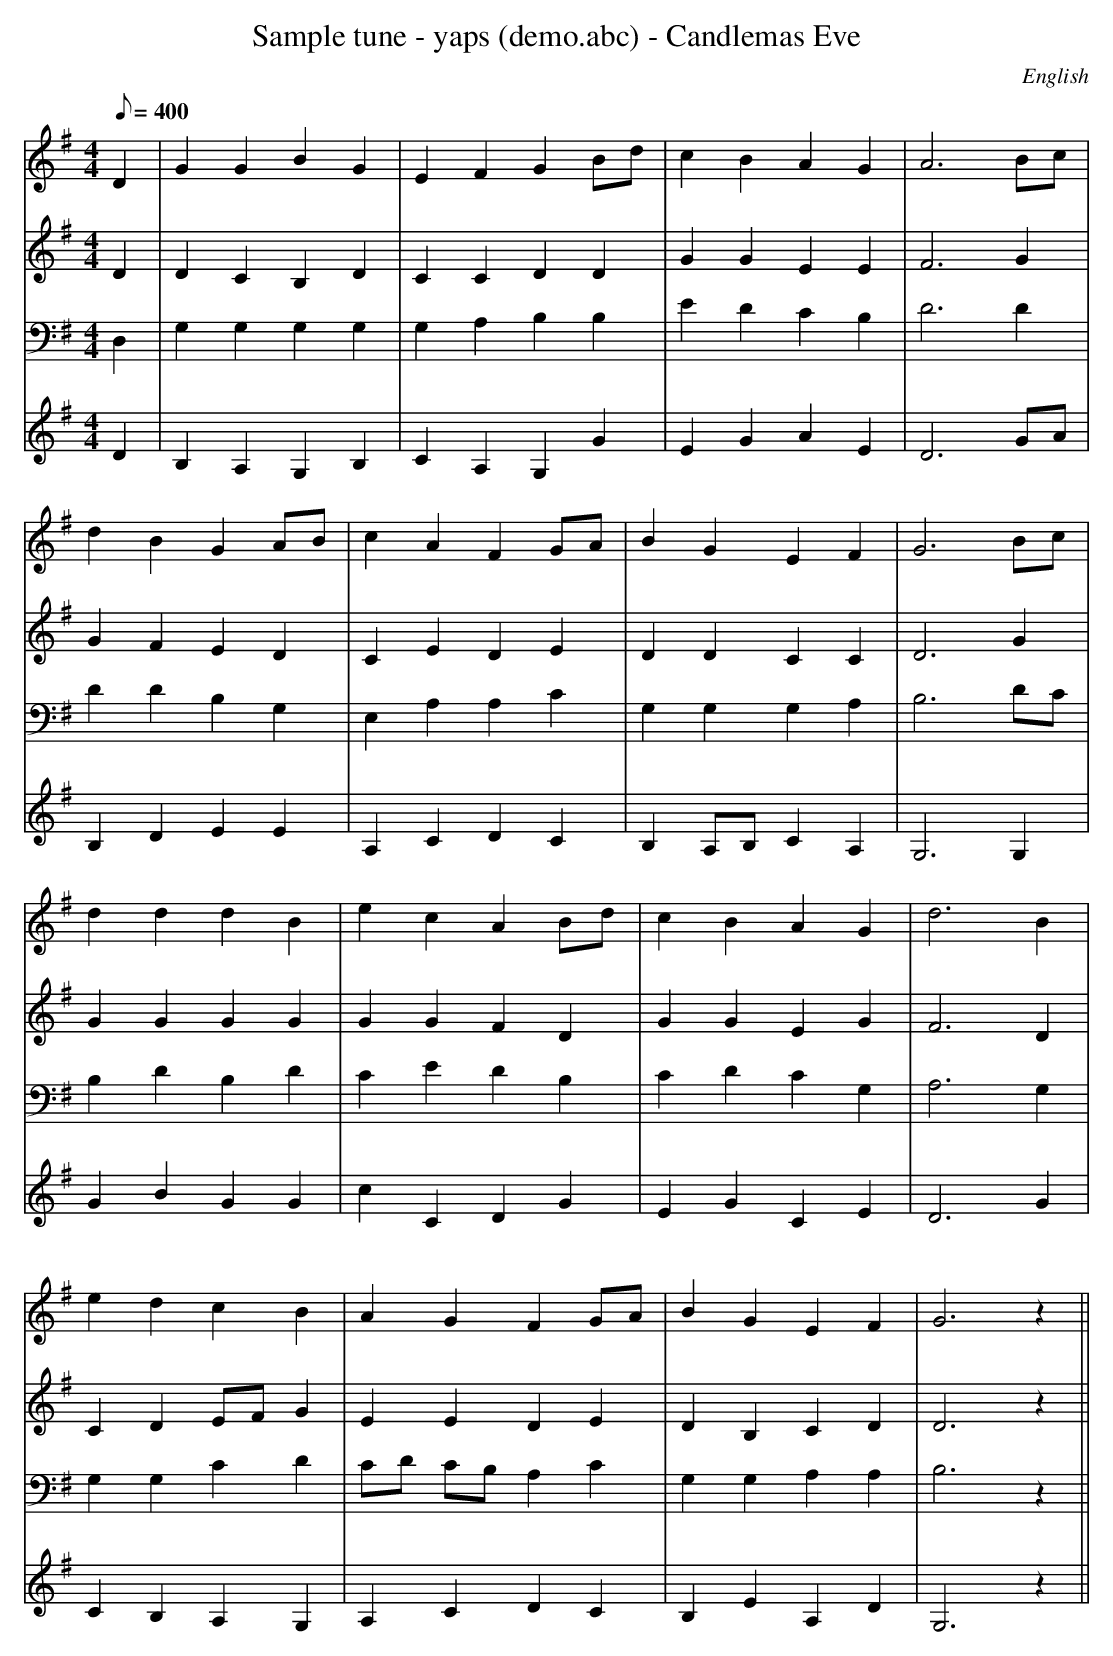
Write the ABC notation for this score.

X:1
T:Sample tune - yaps (demo.abc) - Candlemas Eve
L:1/8
M:4/4
O:English
Q:1/8=400
K:G
V: 1
D2 |\
G2  G2  B2  G2  | E2  F2  G2  Bd  | c2  B2   A2  G2  | A6  Bc  |
d2  B2  G2  AB  | c2  A2  F2  GA  | B2  G2   E2  F2  | G6  Bc  |
d2  d2  d2  B2  | e2  c2  A2  Bd  | c2  B2   A2  G2  | d6  B2  |
e2  d2  c2  B2  | A2  G2  F2  GA  | B2  G2   E2  F2  | G6  z2  ||
V: 2
D2 |\
D2  C2  B,2 D2  | C2  C2  D2  D2  | G2  G2   E2  E2  | F6  G2  |
G2  F2  E2  D2  | C2  E2  D2  E2  | D2  D2   C2  C2  | D6  G2 |
G2  G2  G2  G2  | G2  G2  F2  D2  | G2  G2   E2  G2  | F6  D2  |
C2  D2  EF  G2  | E2  E2  D2  E2  | D2  B,2  C2  D2  | D6  z2  ||
V: 3
D,2 |\
G,2 G,2 G,2 G,2 | G,2 A,2 B,2 B,2 | E2  D2   C2  B,2 | D6  D2  |
D2  D2  B,2 G,2 | E,2 A,2 A,2 C2  | G,2 G,2  G,2 A,2 | B,6  DC |
B,2 D2  B,2 D2  | C2  E2  D2  B,2 | C2  D2   C2  G,2 | A,6 G,2 |
G,2 G,2 C2  D2  | CD  CB, A,2 C2  | G,2 G,2  A,2 A,2 | B,6 z2  ||
V: 4
D2  |\
B,2 A,2 G,2 B,2 | C2  A,2 G,2 G2  | E2  G2   A2  E2  | D6  GA  |
B,2 D2  E2  E2  | A,2 C2  D2  C2  | B,2 A,B, C2  A,2 | G,6 G,2 |
G2  B2  G2  G2  | c2  C2  D2  G2  | E2  G2   C2  E2  | D6   G2 |
C2  B,2 A,2 G,2 | A,2 C2  D2  C2  | B,2 E2   A,2 D2  | G,6  z2 ||
